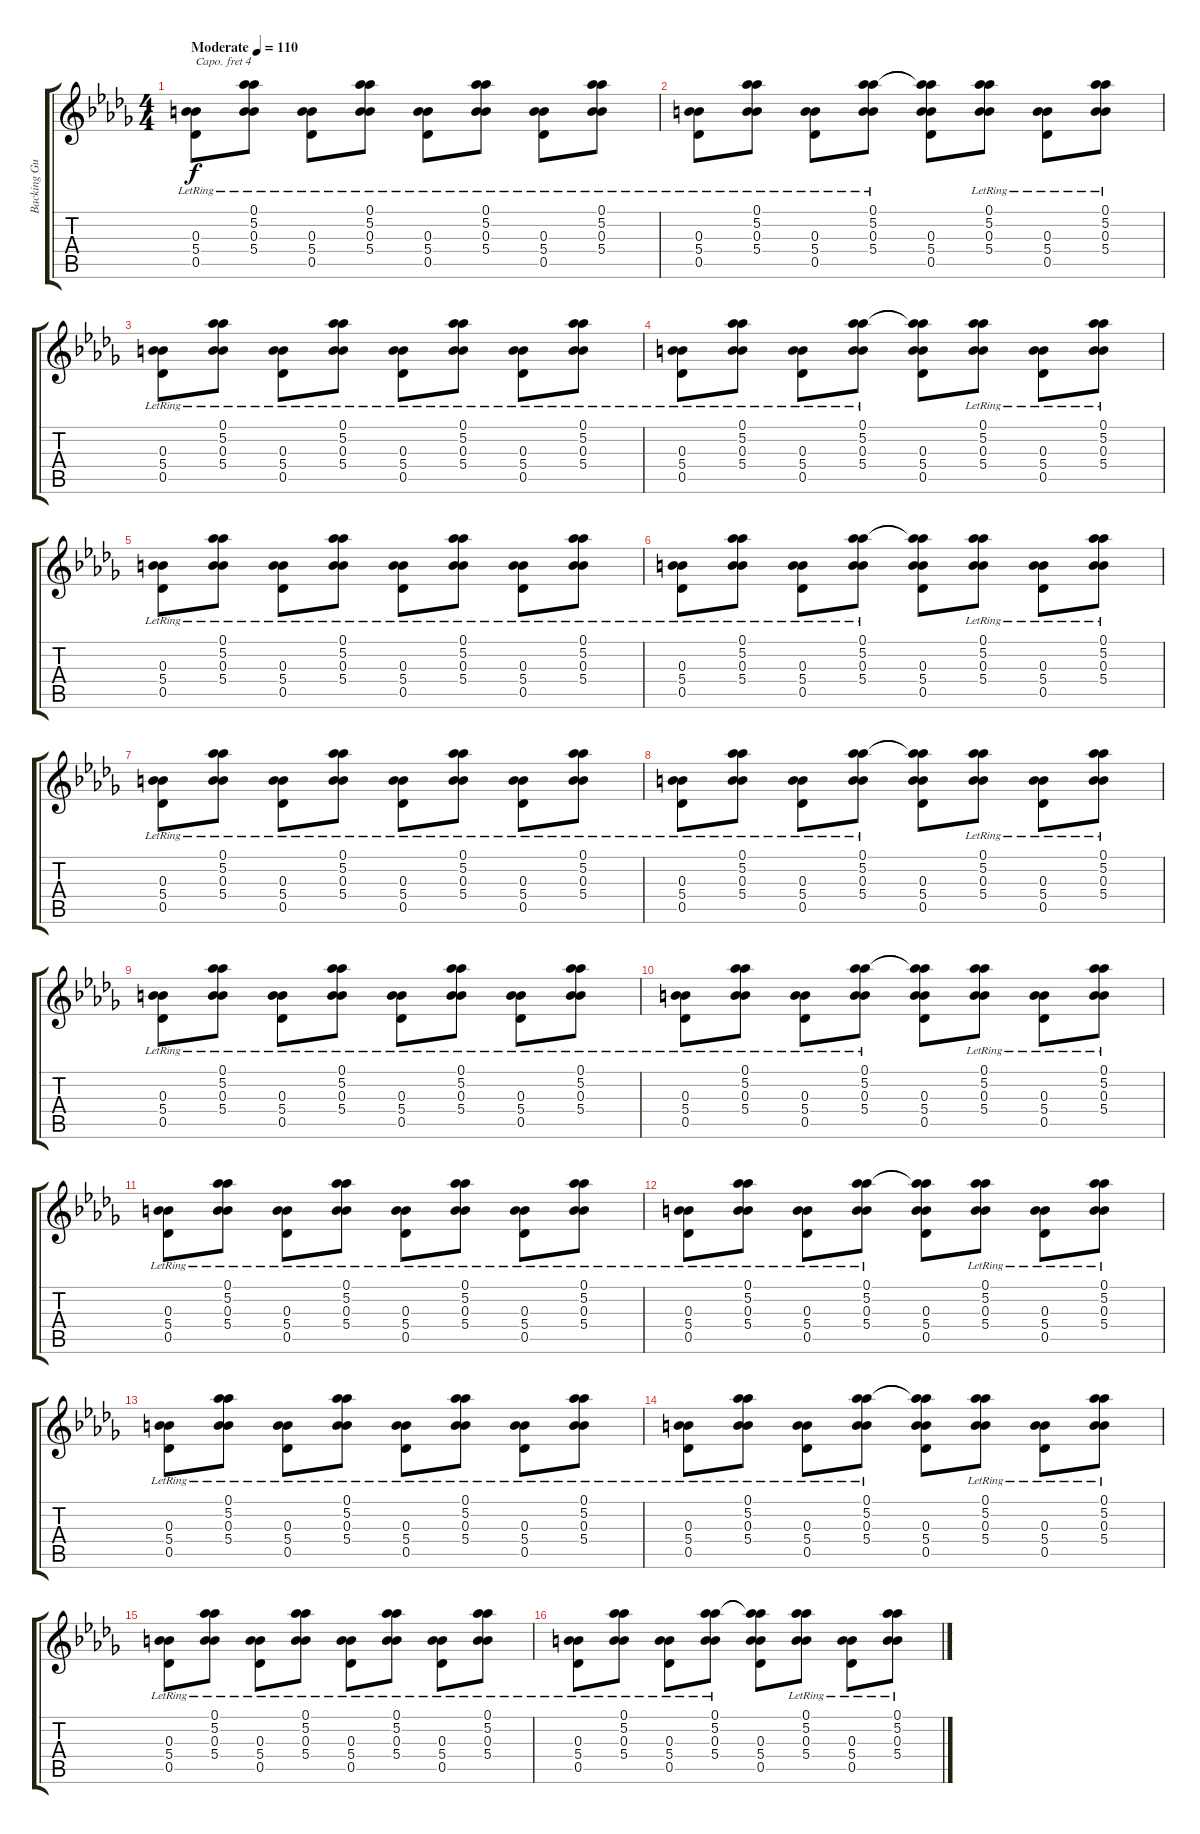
\track ("Backing Guitar" "Backing Gu") {instrument acousticguitarnylon}
\staff {score tabs}
\capo 4
\tuning (E4 B3 G3 D3 A2 E2) {hide}
\ts (4 4)
\tempo (110 "Moderate")
\clef g2
\ks db
(0.3{lr} 5.4 0.5).8{dy f instrument acousticguitarnylon} (0.1 5.2 0.3{lr} 5.4).8 (0.3{lr} 5.4 0.5).8 (0.1 5.2 0.3{lr} 5.4).8 (0.3{lr} 5.4 0.5).8 (0.1 5.2 0.3{lr} 5.4).8 (0.3{lr} 5.4 0.5).8 (0.1 5.2 0.3{lr} 5.4).8 |
(0.3 5.4{lr} 0.5{lr}).8 (0.1{lr} 5.2{lr} 0.3 5.4{lr}).8 (0.3 5.4{lr} 0.5{lr}).8 (0.1{lr} 5.2{lr} 0.3 5.4{lr}).8 (0.1{t} 5.2{t} 0.3 5.4 0.5).8 (0.1{lr} 5.2{lr} 0.3{lr} 5.4{lr}).8 (0.3{lr} 5.4{lr} 0.5{lr}).8 (0.1{lr} 5.2{lr} 0.3{lr} 5.4{lr}).8 |
(0.3{lr} 5.4 0.5).8 (0.1 5.2 0.3{lr} 5.4).8 (0.3{lr} 5.4 0.5).8 (0.1 5.2 0.3{lr} 5.4).8 (0.3{lr} 5.4 0.5).8 (0.1 5.2 0.3{lr} 5.4).8 (0.3{lr} 5.4 0.5).8 (0.1 5.2 0.3{lr} 5.4).8 |
(0.3 5.4{lr} 0.5{lr}).8 (0.1{lr} 5.2{lr} 0.3 5.4{lr}).8 (0.3 5.4{lr} 0.5{lr}).8 (0.1{lr} 5.2{lr} 0.3 5.4{lr}).8 (0.1{t} 5.2{t} 0.3 5.4 0.5).8 (0.1{lr} 5.2{lr} 0.3{lr} 5.4{lr}).8 (0.3{lr} 5.4{lr} 0.5{lr}).8 (0.1{lr} 5.2{lr} 0.3{lr} 5.4{lr}).8 |
(0.3{lr} 5.4 0.5).8 (0.1 5.2 0.3{lr} 5.4).8 (0.3{lr} 5.4 0.5).8 (0.1 5.2 0.3{lr} 5.4).8 (0.3{lr} 5.4 0.5).8 (0.1 5.2 0.3{lr} 5.4).8 (0.3{lr} 5.4 0.5).8 (0.1 5.2 0.3{lr} 5.4).8 |
(0.3 5.4{lr} 0.5{lr}).8 (0.1{lr} 5.2{lr} 0.3 5.4{lr}).8 (0.3 5.4{lr} 0.5{lr}).8 (0.1{lr} 5.2{lr} 0.3 5.4{lr}).8 (0.1{t} 5.2{t} 0.3 5.4 0.5).8 (0.1{lr} 5.2{lr} 0.3{lr} 5.4{lr}).8 (0.3{lr} 5.4{lr} 0.5{lr}).8 (0.1{lr} 5.2{lr} 0.3{lr} 5.4{lr}).8 |
(0.3{lr} 5.4 0.5).8 (0.1 5.2 0.3{lr} 5.4).8 (0.3{lr} 5.4 0.5).8 (0.1 5.2 0.3{lr} 5.4).8 (0.3{lr} 5.4 0.5).8 (0.1 5.2 0.3{lr} 5.4).8 (0.3{lr} 5.4 0.5).8 (0.1 5.2 0.3{lr} 5.4).8 |
(0.3 5.4{lr} 0.5{lr}).8 (0.1{lr} 5.2{lr} 0.3 5.4{lr}).8 (0.3 5.4{lr} 0.5{lr}).8 (0.1{lr} 5.2{lr} 0.3 5.4{lr}).8 (0.1{t} 5.2{t} 0.3 5.4 0.5).8 (0.1{lr} 5.2{lr} 0.3{lr} 5.4{lr}).8 (0.3{lr} 5.4{lr} 0.5{lr}).8 (0.1{lr} 5.2{lr} 0.3{lr} 5.4{lr}).8 |
(0.3{lr} 5.4 0.5).8 (0.1 5.2 0.3{lr} 5.4).8 (0.3{lr} 5.4 0.5).8 (0.1 5.2 0.3{lr} 5.4).8 (0.3{lr} 5.4 0.5).8 (0.1 5.2 0.3{lr} 5.4).8 (0.3{lr} 5.4 0.5).8 (0.1 5.2 0.3{lr} 5.4).8 |
(0.3 5.4{lr} 0.5{lr}).8 (0.1{lr} 5.2{lr} 0.3 5.4{lr}).8 (0.3 5.4{lr} 0.5{lr}).8 (0.1{lr} 5.2{lr} 0.3 5.4{lr}).8 (0.1{t} 5.2{t} 0.3 5.4 0.5).8 (0.1{lr} 5.2{lr} 0.3{lr} 5.4{lr}).8 (0.3{lr} 5.4{lr} 0.5{lr}).8 (0.1{lr} 5.2{lr} 0.3{lr} 5.4{lr}).8 |
(0.3{lr} 5.4 0.5).8 (0.1 5.2 0.3{lr} 5.4).8 (0.3{lr} 5.4 0.5).8 (0.1 5.2 0.3{lr} 5.4).8 (0.3{lr} 5.4 0.5).8 (0.1 5.2 0.3{lr} 5.4).8 (0.3{lr} 5.4 0.5).8 (0.1 5.2 0.3{lr} 5.4).8 |
(0.3 5.4{lr} 0.5{lr}).8 (0.1{lr} 5.2{lr} 0.3 5.4{lr}).8 (0.3 5.4{lr} 0.5{lr}).8 (0.1{lr} 5.2{lr} 0.3 5.4{lr}).8 (0.1{t} 5.2{t} 0.3 5.4 0.5).8 (0.1{lr} 5.2{lr} 0.3{lr} 5.4{lr}).8 (0.3{lr} 5.4{lr} 0.5{lr}).8 (0.1{lr} 5.2{lr} 0.3{lr} 5.4{lr}).8 |
(0.3{lr} 5.4 0.5).8 (0.1 5.2 0.3{lr} 5.4).8 (0.3{lr} 5.4 0.5).8 (0.1 5.2 0.3{lr} 5.4).8 (0.3{lr} 5.4 0.5).8 (0.1 5.2 0.3{lr} 5.4).8 (0.3{lr} 5.4 0.5).8 (0.1 5.2 0.3{lr} 5.4).8 |
(0.3 5.4{lr} 0.5{lr}).8 (0.1{lr} 5.2{lr} 0.3 5.4{lr}).8 (0.3 5.4{lr} 0.5{lr}).8 (0.1{lr} 5.2{lr} 0.3 5.4{lr}).8 (0.1{t} 5.2{t} 0.3 5.4 0.5).8 (0.1{lr} 5.2{lr} 0.3{lr} 5.4{lr}).8 (0.3{lr} 5.4{lr} 0.5{lr}).8 (0.1{lr} 5.2{lr} 0.3{lr} 5.4{lr}).8 |
(0.3{lr} 5.4 0.5).8 (0.1 5.2 0.3{lr} 5.4).8 (0.3{lr} 5.4 0.5).8 (0.1 5.2 0.3{lr} 5.4).8 (0.3{lr} 5.4 0.5).8 (0.1 5.2 0.3{lr} 5.4).8 (0.3{lr} 5.4 0.5).8 (0.1 5.2 0.3{lr} 5.4).8 |
(0.3 5.4{lr} 0.5{lr}).8 (0.1{lr} 5.2{lr} 0.3 5.4{lr}).8 (0.3 5.4{lr} 0.5{lr}).8 (0.1{lr} 5.2{lr} 0.3 5.4{lr}).8 (0.1{t} 5.2{t} 0.3 5.4 0.5).8 (0.1{lr} 5.2{lr} 0.3{lr} 5.4{lr}).8 (0.3{lr} 5.4{lr} 0.5{lr}).8 (0.1{lr} 5.2{lr} 0.3{lr} 5.4{lr}).8
